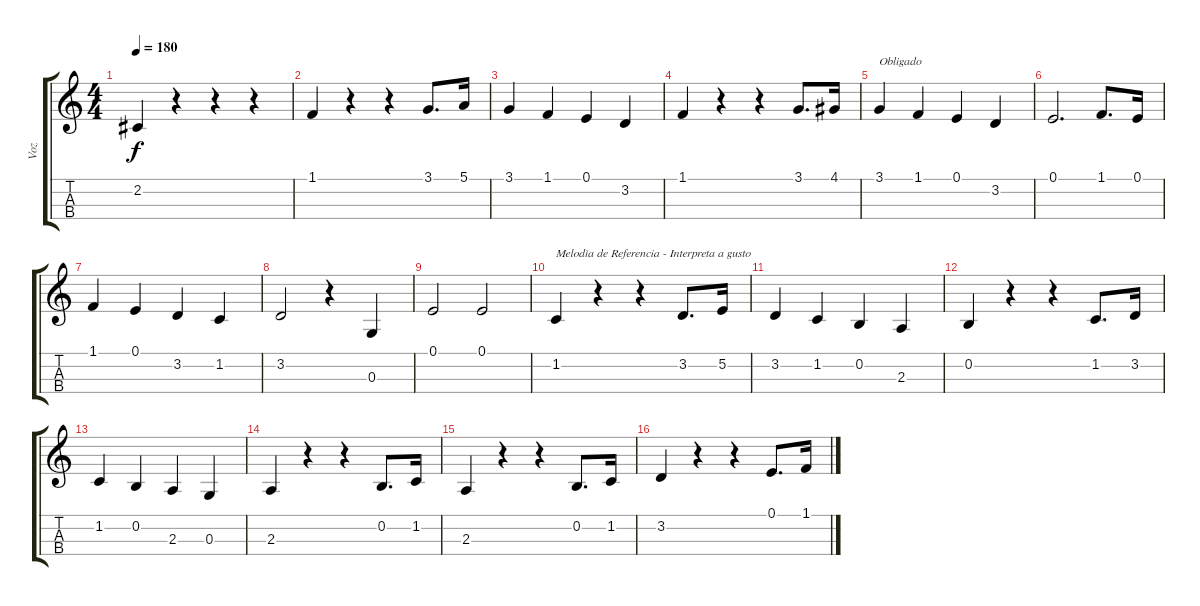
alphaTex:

\track ("Voz" "Voz") {instrument whistle}
\staff {score tabs}
\tuning (E4 B3 G3 D3) {hide}
\ts (4 4)
\tempo 180
\clef g2
\ks c
2.2.4{dy f} r.4 r.4 r.4 |
1.1.4 r.4 r.4 3.1.8{d} 5.1.16 |
3.1.4 1.1.4 0.1.4 3.2.4 |
1.1.4 r.4 r.4 3.1.8{d} 4.1.16 |
3.1.4{txt "Obligado"} 1.1.4 0.1.4 3.2.4 |
0.1.2{d} 1.1.8{d} 0.1.16 |
1.1.4 0.1.4 3.2.4 1.2.4 |
3.2.2 r.4 0.3.4 |
0.1.2 0.1.2 |
1.2.4{txt "Melodìa de Referencia - Interpreta a gusto"} r.4 r.4 3.2.8{d} 5.2.16 |
3.2.4 1.2.4 0.2.4 2.3.4 |
0.2.4 r.4 r.4 1.2.8{d} 3.2.16 |
1.2.4 0.2.4 2.3.4 0.3.4 |
2.3.4 r.4 r.4 0.2.8{d} 1.2.16 |
2.3.4 r.4 r.4 0.2.8{d} 1.2.16 |
3.2.4 r.4 r.4 0.1.8{d} 1.1.16
